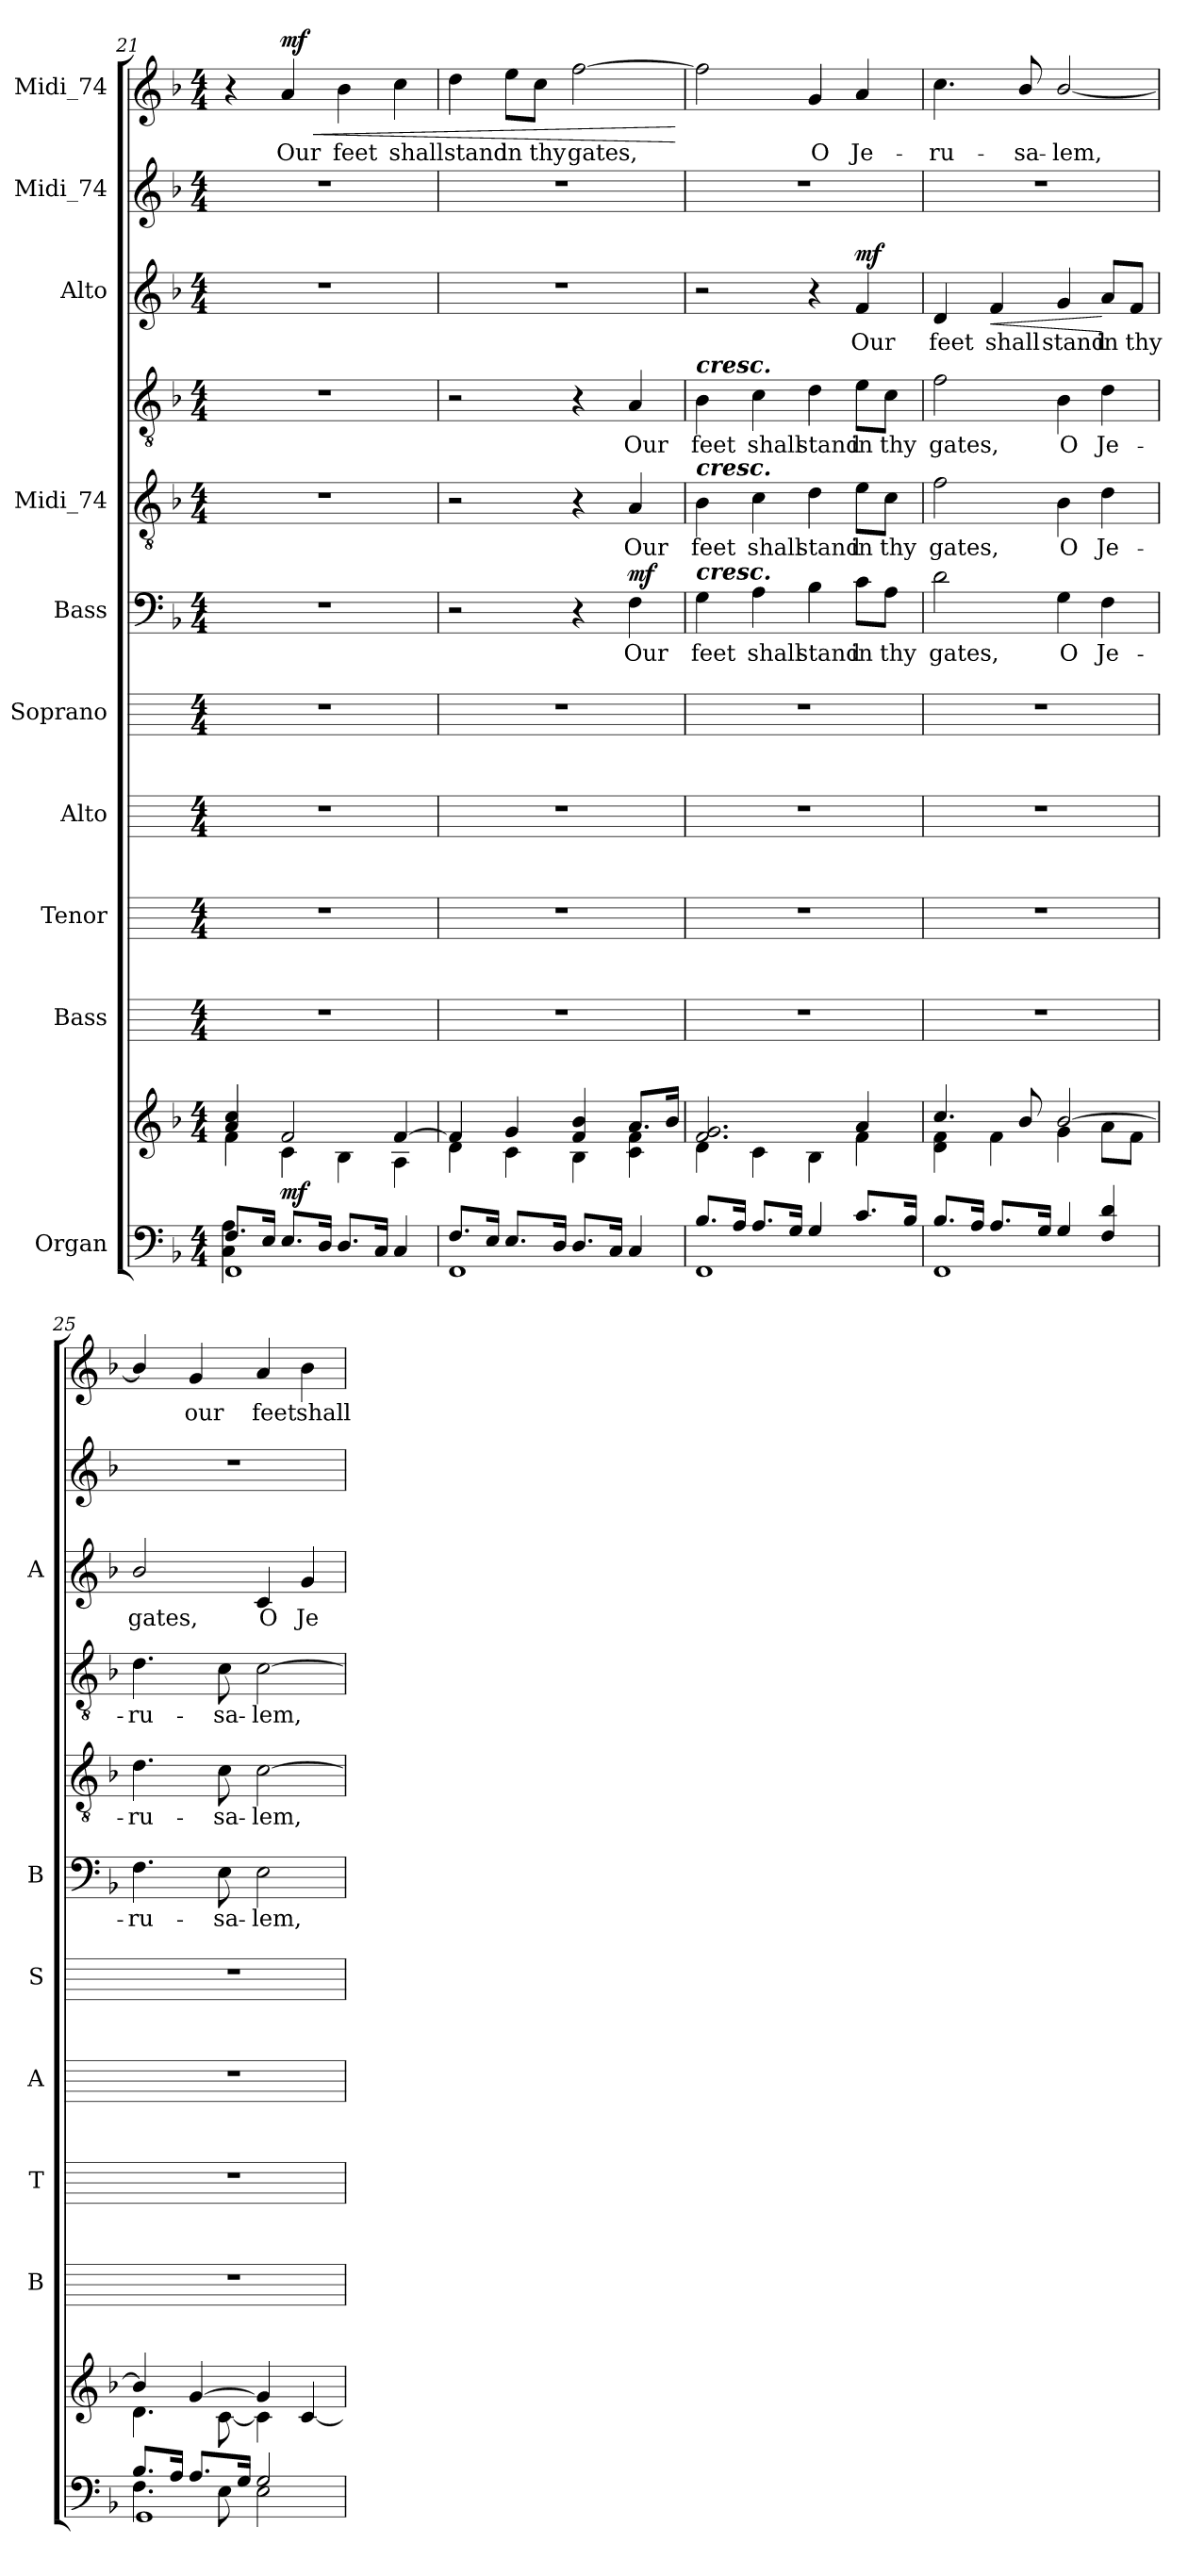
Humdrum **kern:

**kern	**kern	**dynam	**kern	**kern	**kern	**kern	**kern	**text	**dynam	**kern	**text	**kern	**text	**dynam	**kern	**text	**dynam	**kern	**kern	**text	**dynam
*part10	*part10	*part10	*part9	*part8	*part7	*part6	*part5	*part5	*part5	*part4	*part4	*part4	*part4	*part4	*part3	*part3	*part3	*part2	*part1	*part1	*part1
*staff12	*staff11	*staff11/12	*staff10	*staff9	*staff8	*staff7	*staff6	*staff6	*staff6	*staff5	*staff5	*staff4	*staff4	*staff4/5	*staff3	*staff3	*staff3	*staff2	*staff1	*staff1	*staff1
*I"Organ	*	*	*I"Bass	*I"Tenor	*I"Alto	*I"Soprano	*I"Bass	*	*	*I"Midi_74	*	*	*	*	*I"Alto	*	*	*I"Midi_74	*I"Midi_74	*	*
*	*	*	*I'B	*I'T	*I'A	*I'S	*I'B	*	*	*	*	*	*	*	*I'A	*	*	*	*	*	*
!!LO:LB:g=z
*clefF4	*clefG2	*	*	*	*	*	*clefF4	*	*	*clefGv2	*	*clefGv2	*	*	*clefG2	*	*	*clefG2	*clefG2	*	*
*k[b-]	*k[b-]	*	*	*	*	*	*k[b-]	*	*	*k[b-]	*	*k[b-]	*	*	*k[b-]	*	*	*k[b-]	*k[b-]	*	*
*F:	*F:	*	*	*	*	*	*F:	*	*	*F:	*	*F:	*	*	*F:	*	*	*F:	*F:	*	*
*M4/4	*M4/4	*	*M4/4	*M4/4	*M4/4	*M4/4	*M4/4	*	*	*M4/4	*	*M4/4	*	*	*M4/4	*	*	*M4/4	*M4/4	*	*
=21	=21	=21	=21	=21	=21	=21	=21	=21	=21	=21	=21	=21	=21	=21	=21	=21	=21	=21	=21	=21	=21
*^	*^	*	*	*	*	*	*	*	*	*	*	*	*	*	*	*	*	*	*	*	*
*	*^	*	*	*	*	*	*	*	*	*	*	*	*	*	*	*	*	*	*	*	*	*	*
8.F/L	4C\ 4A\	1FF	4a/ 4cc/	4f\	.	1r	1r	1r	1r	1r	.	.	1r	.	1r	.	.	1r	.	.	1r	4r	.	.
16E/J	.	.	.	.	.	.	.	.	.	.	.	.	.	.	.	.	.	.	.	.	.	.	.	.
!	!	!	!	!	!LO:DY:b	!	!	!	!	!	!	!	!	!	!	!	!	!	!	!	!	!	!LO:LY:b	!LO:HP:b
!	!	!	!	!	!	!	!	!	!	!	!	!	!	!	!	!	!	!	!	!	!	!	!	!LO:DY:n=1:b
8.E/L	4ryy	.	2f/	4c\	mf	.	.	.	.	.	.	.	.	.	.	.	.	.	.	.	.	4a	Our	< mf
16D/J	.	.	.	.	.	.	.	.	.	.	.	.	.	.	.	.	.	.	.	.	.	.	.	.
!	!	!	!	!	!	!	!	!	!	!	!	!	!	!	!	!	!	!	!	!	!	!	!LO:LY:b	!
8.D/L	2ryy	.	.	4B-\	.	.	.	.	.	.	.	.	.	.	.	.	.	.	.	.	.	4b-	feet	.
16C/J	.	.	.	.	.	.	.	.	.	.	.	.	.	.	.	.	.	.	.	.	.	.	.	.
!	!	!	!	!	!	!	!	!	!	!	!	!	!	!	!	!	!	!	!	!	!	!	!LO:LY:b	!
4C/	.	.	[4f/	4A\	.	.	.	.	.	.	.	.	.	.	.	.	.	.	.	.	.	4cc	shall	.
=22	=22	=22	=22	=22	=22	=22	=22	=22	=22	=22	=22	=22	=22	=22	=22	=22	=22	=22	=22	=22	=22	=22	=22	=22
!	!	!	!	!	!	!	!	!	!	!	!	!	!	!	!	!	!	!	!	!	!	!	!LO:LY:b	!
8.F/L	1ryy	1FF	4f/]	4d\	.	1r	1r	1r	1r	2r	.	.	2r	.	2r	.	.	1r	.	.	1r	4dd	stand	.
16E/J	.	.	.	.	.	.	.	.	.	.	.	.	.	.	.	.	.	.	.	.	.	.	.	.
!	!	!	!	!	!	!	!	!	!	!	!	!	!	!	!	!	!	!	!	!	!	!	!LO:LY:b	!
8.E/L	.	.	4g/	4c\	.	.	.	.	.	.	.	.	.	.	.	.	.	.	.	.	.	8ee\L	in	.
!	!	!	!	!	!	!	!	!	!	!	!	!	!	!	!	!	!	!	!	!	!	!	!LO:LY:b	!
.	.	.	.	.	.	.	.	.	.	.	.	.	.	.	.	.	.	.	.	.	.	8cc\J	thy	.
16D/J	.	.	.	.	.	.	.	.	.	.	.	.	.	.	.	.	.	.	.	.	.	.	.	.
!	!	!	!	!	!	!	!	!	!	!	!	!	!	!	!	!	!	!	!	!	!	!	!LO:LY:b	!
8.D/L	.	.	4f/ 4b-/	4B-\	.	.	.	.	.	4r	.	.	4r	.	4r	.	.	.	.	.	.	[2ff	gates,	.
16C/J	.	.	.	.	.	.	.	.	.	.	.	.	.	.	.	.	.	.	.	.	.	.	.	.
!	!	!	!	!	!	!	!	!	!	!	!LO:LY:b	!LO:DY:b	!	!LO:LY:b	!	!LO:LY:b	!LO:DY:b=2	!	!	!	!	!	!	!
!	!	!	!	!	!	!	!	!	!	!	!	!	!	!	!	!	!LO:DY:n=1:b	!	!	!	!	!	!	!
4C/	.	.	8.a/L	4c\ 4f\	.	.	.	.	.	4F	Our	mf	4A	Our	4A	Our	mf mf	.	.	.	.	.	.	.
.	.	.	16b-/J	.	.	.	.	.	.	.	.	.	.	.	.	.	.	.	.	.	.	.	.	.
*v	*v	*v	*	*	*	*	*	*	*	*	*	*	*	*	*	*	*	*	*	*	*	*	*	*
*	*v	*v	*	*	*	*	*	*	*	*	*	*	*	*	*	*	*	*	*	*	*	*
.	.	.	.	.	.	.	.	.	.	.	.	.	.	.	.	.	.	.	.	.	[
=23	=23	=23	=23	=23	=23	=23	=23	=23	=23	=23	=23	=23	=23	=23	=23	=23	=23	=23	=23	=23	=23
*^	*^	*	*	*	*	*	*	*	*	*	*	*	*	*	*	*	*	*	*	*	*
*	*^	*	*	*	*	*	*	*	*	*	*	*	*	*	*	*	*	*	*	*	*	*	*
!	!	!	!	!	!	!	!	!	!	!	!	!	!	!	!LO:TX:a:Bi:t=cresc.	!	!	!	!	!	!	!	!	!
!	!	!	!	!	!	!	!	!	!	!	!	!	!LO:TX:a:Bi:t=cresc.	!	!	!	!	!	!	!	!	!	!	!
!	!	!	!	!	!	!	!	!	!	!LO:TX:a:Bi:t=cresc.	!	!	!	!	!	!	!	!	!	!	!	!	!	!
!	!	!	!	!	!	!	!	!	!	!	!LO:LY:b	!	!	!LO:LY:b	!	!LO:LY:b	!	!	!	!	!	!	!	!
8.B-/L	1ryy	1FF	2.f/ 2.g/	4d\	.	1r	1r	1r	1r	4G	feet	.	4B-	feet	4B-	feet	.	2r	.	.	1r	2ff]	.	.
16A/J	.	.	.	.	.	.	.	.	.	.	.	.	.	.	.	.	.	.	.	.	.	.	.	.
!	!	!	!	!	!	!	!	!	!	!	!LO:LY:b	!	!	!LO:LY:b	!	!LO:LY:b	!	!	!	!	!	!	!	!
8.A/L	.	.	.	4c\	.	.	.	.	.	4A	shall	.	4c	shall	4c	shall	.	.	.	.	.	.	.	.
16G/J	.	.	.	.	.	.	.	.	.	.	.	.	.	.	.	.	.	.	.	.	.	.	.	.
!	!	!	!	!	!	!	!	!	!	!	!LO:LY:b	!	!	!LO:LY:b	!	!LO:LY:b	!	!	!	!	!	!	!LO:LY:b	!
4G/	.	.	.	4B-\	.	.	.	.	.	4B-	stand	.	4d	stand	4d	stand	.	4r	.	.	.	4g	O	.
!	!	!	!	!	!	!	!	!	!	!	!LO:LY:b	!	!	!LO:LY:b	!	!LO:LY:b	!	!	!LO:LY:b	!LO:DY:b	!	!	!LO:LY:b	!
8.c/L	.	.	4a/	4f\	.	.	.	.	.	8c\L	in	.	8e\L	in	8e\L	in	.	4f	Our	mf	.	4a	Je-	.
!	!	!	!	!	!	!	!	!	!	!	!LO:LY:b	!	!	!LO:LY:b	!	!LO:LY:b	!	!	!	!	!	!	!	!
.	.	.	.	.	.	.	.	.	.	8A\J	thy	.	8c\J	thy	8c\J	thy	.	.	.	.	.	.	.	.
16B-/J	.	.	.	.	.	.	.	.	.	.	.	.	.	.	.	.	.	.	.	.	.	.	.	.
=24	=24	=24	=24	=24	=24	=24	=24	=24	=24	=24	=24	=24	=24	=24	=24	=24	=24	=24	=24	=24	=24	=24	=24	=24
!	!	!	!	!	!	!	!	!	!	!	!LO:LY:b	!	!	!LO:LY:b	!	!LO:LY:b	!	!	!LO:LY:b	!	!	!	!LO:LY:b	!
8.B-/L	1ryy	1FF	4.cc/	4d\ 4f\	.	1r	1r	1r	1r	2d	gates,	.	2f	gates,	2f	gates,	.	4d	feet	.	1r	4.cc	-ru-	.
16A/J	.	.	.	.	.	.	.	.	.	.	.	.	.	.	.	.	.	.	.	.	.	.	.	.
!	!	!	!	!	!	!	!	!	!	!	!	!	!	!	!	!	!	!	!LO:LY:b	!LO:HP:b	!	!	!	!
8.A/L	.	.	.	4f\	.	.	.	.	.	.	.	.	.	.	.	.	.	4f	shall	<	.	.	.	.
!	!	!	!	!	!	!	!	!	!	!	!	!	!	!	!	!	!	!	!	!	!	!	!LO:LY:b	!
.	.	.	8b-/	.	.	.	.	.	.	.	.	.	.	.	.	.	.	.	.	.	.	8b-/	-sa-	.
16G/J	.	.	.	.	.	.	.	.	.	.	.	.	.	.	.	.	.	.	.	.	.	.	.	.
!	!	!	!	!	!	!	!	!	!	!	!LO:LY:b	!	!	!LO:LY:b	!	!LO:LY:b	!	!	!LO:LY:b	!	!	!	!LO:LY:b	!
4G/	.	.	[2b-/	4g\	.	.	.	.	.	4G	O	.	4B-	O	4B-	O	.	4g	stand	.	.	[2b-/	-lem,	.
!	!	!	!	!	!	!	!	!	!	!	!LO:LY:b	!	!	!LO:LY:b	!	!LO:LY:b	!	!	!LO:LY:b	!	!	!	!	!
4F/ 4d/	.	.	.	8a\L	.	.	.	.	.	4F	Je-	.	4d	Je-	4d	Je-	.	8a/L	in	[	.	.	.	.
!	!	!	!	!	!	!	!	!	!	!	!	!	!	!	!	!	!	!	!LO:LY:b	!	!	!	!	!
.	.	.	.	8f\J	.	.	.	.	.	.	.	.	.	.	.	.	.	8f/J	thy	.	.	.	.	.
=25	=25	=25	=25	=25	=25	=25	=25	=25	=25	=25	=25	=25	=25	=25	=25	=25	=25	=25	=25	=25	=25	=25	=25	=25
!	!	!	!	!	!	!	!	!	!	!	!LO:LY:b	!	!	!LO:LY:b	!	!LO:LY:b	!	!	!LO:LY:b	!	!	!	!	!
8.B-/L	4.F\	1GG	4b-/]	4.d\	.	1r	1r	1r	1r	4.F	-ru-	.	4.d	-ru-	4.d	-ru-	.	2b-/	gates,	.	1r	4b-/]	.	.
16A/J	.	.	.	.	.	.	.	.	.	.	.	.	.	.	.	.	.	.	.	.	.	.	.	.
!	!	!	!	!	!	!	!	!	!	!	!	!	!	!	!	!	!	!	!	!	!	!	!LO:LY:b	!
8.A/L	.	.	[4g/	.	.	.	.	.	.	.	.	.	.	.	.	.	.	.	.	.	.	4g	our	.
!	!	!	!	!	!	!	!	!	!	!	!LO:LY:b	!	!	!LO:LY:b	!	!LO:LY:b	!	!	!	!	!	!	!	!
.	8E\	.	.	[8c\	.	.	.	.	.	8E	-sa-	.	8c	-sa-	8c	-sa-	.	.	.	.	.	.	.	.
16G/J	.	.	.	.	.	.	.	.	.	.	.	.	.	.	.	.	.	.	.	.	.	.	.	.
!	!	!	!	!	!	!	!	!	!	!	!LO:LY:b	!	!	!LO:LY:b	!	!LO:LY:b	!	!	!LO:LY:b	!	!	!	!LO:LY:b	!
2G/	2E\	.	4g/]	4c\]	.	.	.	.	.	2E	-lem,	.	[2c	-lem,	[2c	-lem,	.	4c	O	.	.	4a	feet	.
!	!	!	!	!	!	!	!	!	!	!	!	!	!	!	!	!	!	!	!LO:LY:b	!	!	!	!LO:LY:b	!
.	.	.	[4c/	4ryy	.	.	.	.	.	.	.	.	.	.	.	.	.	4g	Je-	.	.	4b-	shall	.
*v	*v	*v	*	*	*	*	*	*	*	*	*	*	*	*	*	*	*	*	*	*	*	*	*	*
*	*v	*v	*	*	*	*	*	*	*	*	*	*	*	*	*	*	*	*	*	*	*	*
=	=	=	=	=	=	=	=	=	=	=	=	=	=	=	=	=	=	=	=	=	=
*-	*-	*-	*-	*-	*-	*-	*-	*-	*-	*-	*-	*-	*-	*-	*-	*-	*-	*-	*-	*-	*-
